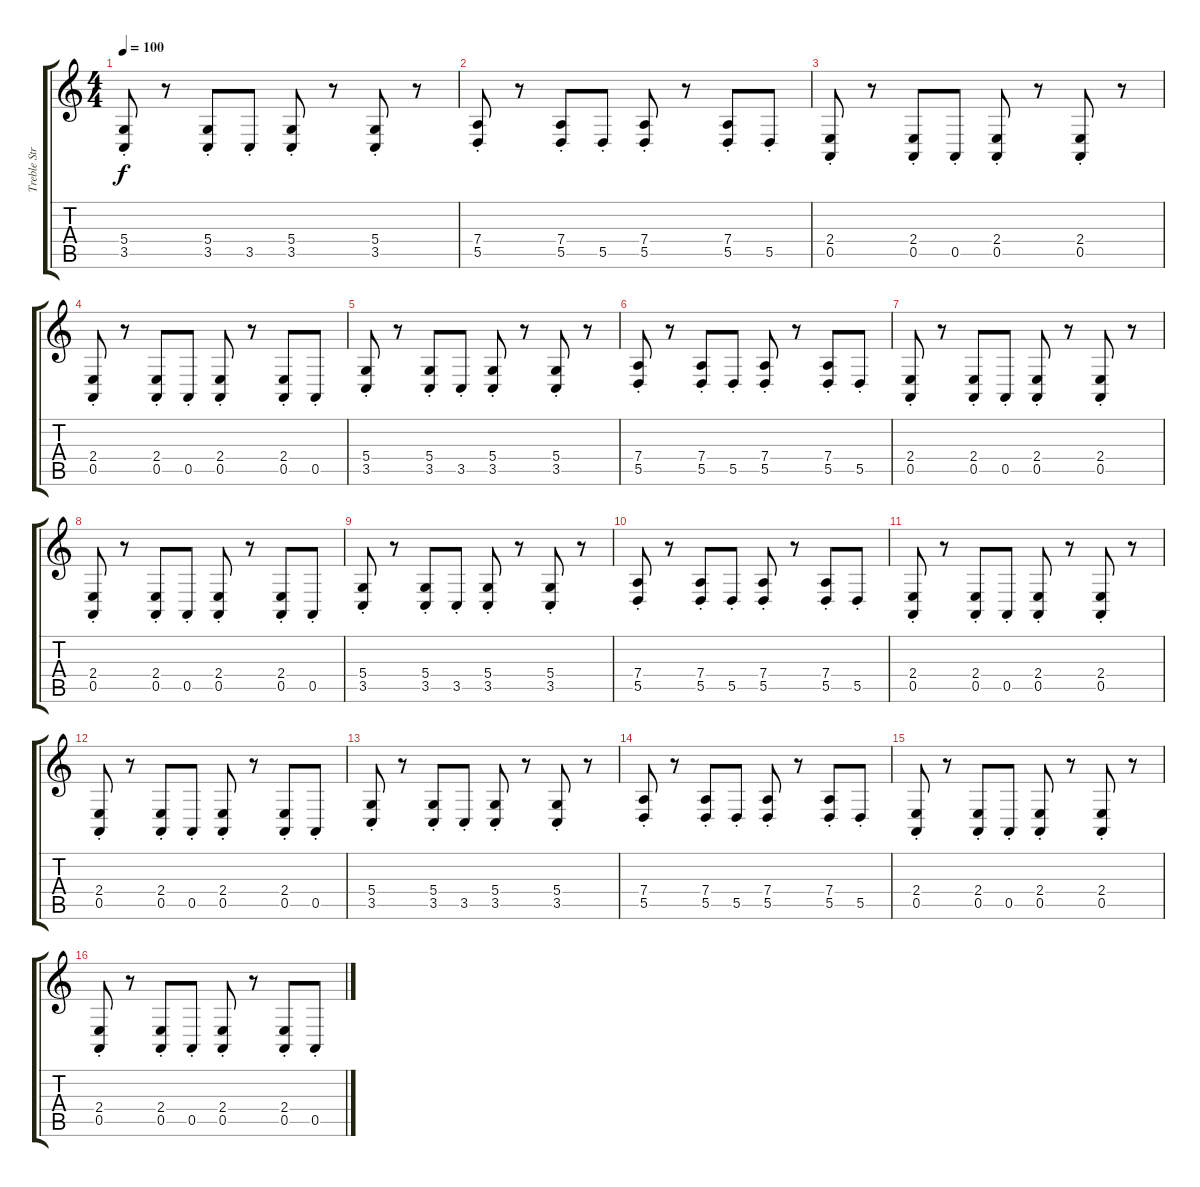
\track ("Treble Strings" "Treble Str") {instrument stringensemble1}
\staff {score tabs}
\tuning (E4 B3 G3 D3 A2 E2) {hide}
\ts (4 4)
\tempo 100
\clef g2
\ks aminor
(5.4{st} 3.5{st}).8{dy f} r.8 (5.4{st} 3.5{st}).8 3.5{st}.8 (5.4{st} 3.5{st}).8 r.8 (5.4{st} 3.5{st}).8 r.8 |
(7.4{st} 5.5{st}).8 r.8 (7.4{st} 5.5{st}).8 5.5{st}.8 (7.4{st} 5.5{st}).8 r.8 (7.4{st} 5.5{st}).8 5.5{st}.8 |
(2.4{st} 0.5{st}).8 r.8 (2.4{st} 0.5{st}).8 0.5{st}.8 (2.4{st} 0.5{st}).8 r.8 (2.4{st} 0.5{st}).8 r.8 |
(2.4{st} 0.5{st}).8 r.8 (2.4{st} 0.5{st}).8 0.5{st}.8 (2.4{st} 0.5{st}).8 r.8 (2.4{st} 0.5{st}).8 0.5{st}.8 |
(5.4{st} 3.5{st}).8 r.8 (5.4{st} 3.5{st}).8 3.5{st}.8 (5.4{st} 3.5{st}).8 r.8 (5.4{st} 3.5{st}).8 r.8 |
(7.4{st} 5.5{st}).8 r.8 (7.4{st} 5.5{st}).8 5.5{st}.8 (7.4{st} 5.5{st}).8 r.8 (7.4{st} 5.5{st}).8 5.5{st}.8 |
(2.4{st} 0.5{st}).8 r.8 (2.4{st} 0.5{st}).8 0.5{st}.8 (2.4{st} 0.5{st}).8 r.8 (2.4{st} 0.5{st}).8 r.8 |
(2.4{st} 0.5{st}).8 r.8 (2.4{st} 0.5{st}).8 0.5{st}.8 (2.4{st} 0.5{st}).8 r.8 (2.4{st} 0.5{st}).8 0.5{st}.8 |
(5.4{st} 3.5{st}).8 r.8 (5.4{st} 3.5{st}).8 3.5{st}.8 (5.4{st} 3.5{st}).8 r.8 (5.4{st} 3.5{st}).8 r.8 |
(7.4{st} 5.5{st}).8 r.8 (7.4{st} 5.5{st}).8 5.5{st}.8 (7.4{st} 5.5{st}).8 r.8 (7.4{st} 5.5{st}).8 5.5{st}.8 |
(2.4{st} 0.5{st}).8 r.8 (2.4{st} 0.5{st}).8 0.5{st}.8 (2.4{st} 0.5{st}).8 r.8 (2.4{st} 0.5{st}).8 r.8 |
(2.4{st} 0.5{st}).8 r.8 (2.4{st} 0.5{st}).8 0.5{st}.8 (2.4{st} 0.5{st}).8 r.8 (2.4{st} 0.5{st}).8 0.5{st}.8 |
(5.4{st} 3.5{st}).8 r.8 (5.4{st} 3.5{st}).8 3.5{st}.8 (5.4{st} 3.5{st}).8 r.8 (5.4{st} 3.5{st}).8 r.8 |
(7.4{st} 5.5{st}).8 r.8 (7.4{st} 5.5{st}).8 5.5{st}.8 (7.4{st} 5.5{st}).8 r.8 (7.4{st} 5.5{st}).8 5.5{st}.8 |
(2.4{st} 0.5{st}).8 r.8 (2.4{st} 0.5{st}).8 0.5{st}.8 (2.4{st} 0.5{st}).8 r.8 (2.4{st} 0.5{st}).8 r.8 |
(2.4{st} 0.5{st}).8 r.8 (2.4{st} 0.5{st}).8 0.5{st}.8 (2.4{st} 0.5{st}).8 r.8 (2.4{st} 0.5{st}).8 0.5{st}.8
